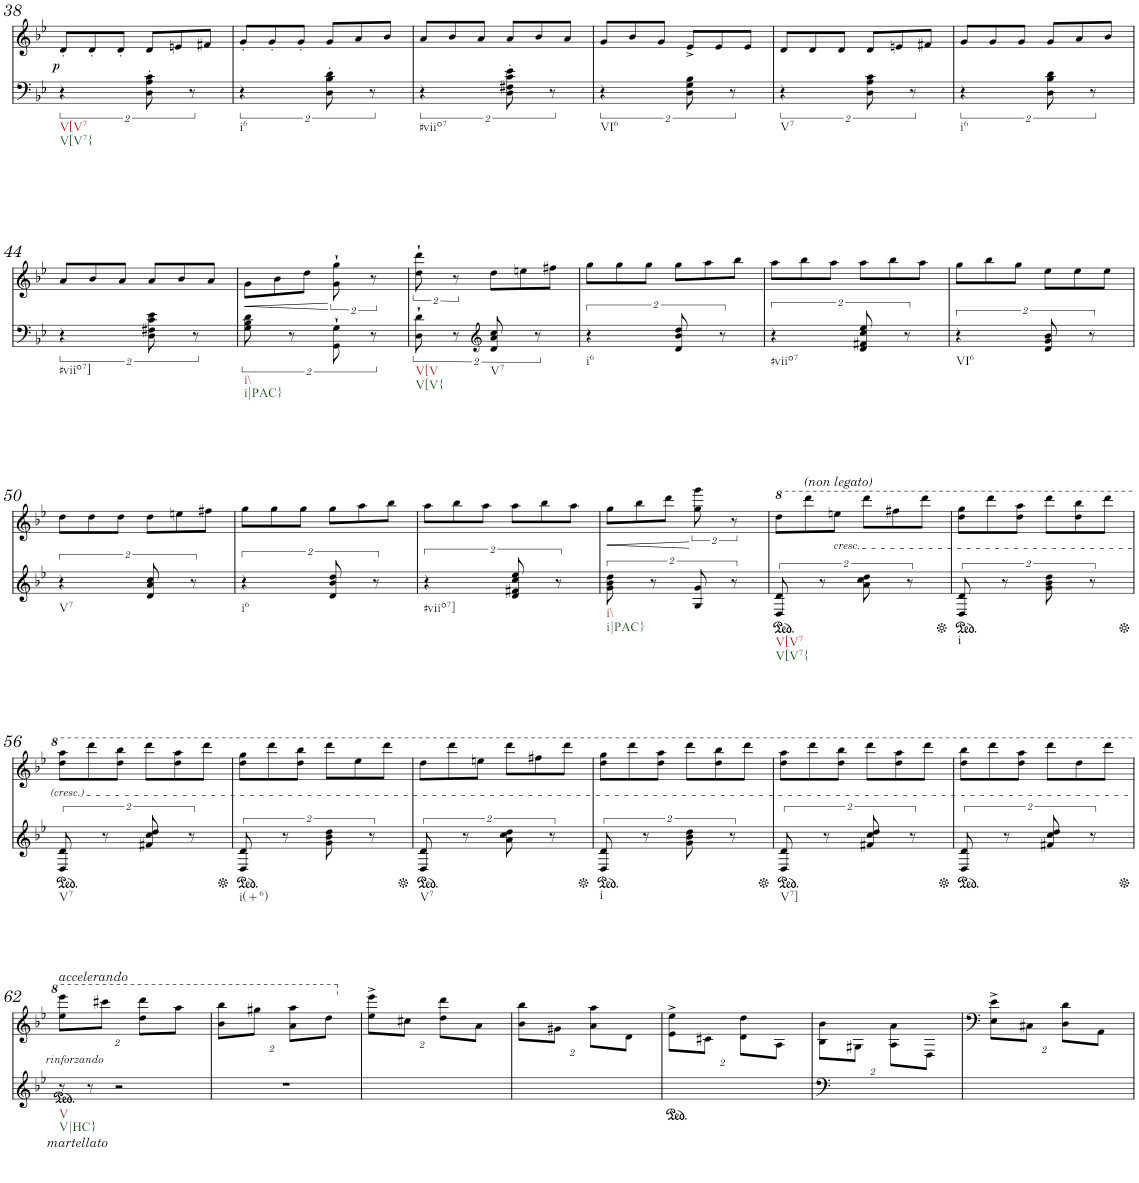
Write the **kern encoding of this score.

**kern	**kern	**dynam
*part1	*part1	*part1
*staff2	*staff1	*staff1/2
*I"Piano	*	*
*I'Pno.	*	*
!!LO:PB:g=z
*clefG2	*clefF4	*
*k[b-e-]	*k[b-e-]	*
*M6/8	*M6/8	*
=38	=38	=38
!LO:TX:b:t=V[V7	!	!
!LO:TX:b:t=V[V7{	!	!
!	!	!LO:DY:b
8%3r	8d'/L	p
.	8d'/	.
.	8d'/J	.
16%3D\' 16%3A\' 16%3c\'	8d/L	.
.	8en/	.
16%3r	.	.
.	8f#X/J	.
=39	=39	=39
!LO:TX:b:t=i6	!	!
8%3r	8g'/L	.
.	8g'/	.
.	8g'/J	.
16%3D\' 16%3B-\' 16%3d\'	8g/L	.
.	8a/	.
16%3r	.	.
.	8b-/J	.
=40	=40	=40
!LO:TX:b:t=#viio7	!	!
8%3r	8a/L	.
.	8b-/	.
.	8a/J	.
16%3D\' 16%3F#X\' 16%3c\' 16%3e-\'	8a/L	.
.	8b-/	.
16%3r	.	.
.	8a/J	.
=41	=41	=41
!LO:TX:b:t=VI6	!	!
8%3r	8g/L	.
.	8b-/	.
.	8g/J	.
16%3D\ 16%3G\ 16%3B-\	8e-^/L	.
.	8e-/	.
16%3r	.	.
.	8e-/J	.
=42	=42	=42
!LO:TX:b:t=V7	!	!
8%3r	8d/L	.
.	8d/	.
.	8d/J	.
16%3D\ 16%3A\ 16%3c\	8d/L	.
.	8en/	.
16%3r	.	.
.	8f#X/J	.
=43	=43	=43
!LO:TX:b:t=i6	!	!
8%3r	8g/L	.
.	8g/	.
.	8g/J	.
16%3D\ 16%3B-\ 16%3d\	8g/L	.
.	8a/	.
16%3r	.	.
.	8b-/J	.
!!LO:LB:g=z
=44	=44	=44
!LO:TX:b:t=#viio7]	!	!
8%3r	8a/L	.
.	8b-/	.
.	8a/J	.
16%3D\ 16%3F#X\ 16%3c\ 16%3e-\	8a/L	.
.	8b-/	.
16%3r	.	.
.	8a/J	.
=45	=45	=45
!LO:TX:b:t=i\\	!	!
!LO:TX:b:t=i|PAC}	!	!
!	!	!LO:HP:b
16%3G\ 16%3B-\ 16%3d\	8g\L	<
.	8b-\	.
16%3r	.	.
.	8dd\J	.
16%3GG\` 16%3G\`	16%3g\` 16%3gg\`	[
16%3r	16%3r	.
=46	=46	=46
!LO:TX:b:t=V[V	!	!
!LO:TX:b:t=V[V{	!	!
16%3D\` 16%3d\`	16%3dd\` 16%3ddd\`	.
16%3r	16%3r	.
*clefG2	*	*
!LO:TX:b:t=V7	!	!
16%3d/ 16%3a/ 16%3cc/	8dd\L	.
.	8een\	.
16%3r	.	.
.	8ff#X\J	.
=47	=47	=47
!LO:TX:b:t=i6	!	!
8%3r	8gg\L	.
.	8gg\	.
.	8gg\J	.
16%3d/ 16%3b-/ 16%3dd/	8gg\L	.
.	8aa\	.
16%3r	.	.
.	8bb-\J	.
=48	=48	=48
!LO:TX:b:t=#viio7	!	!
8%3r	8aa\L	.
.	8bb-\	.
.	8aa\J	.
16%3d/ 16%3f#X/ 16%3cc/ 16%3ee-/	8aa\L	.
.	8bb-\	.
16%3r	.	.
.	8aa\J	.
=49	=49	=49
!LO:TX:b:t=VI6	!	!
8%3r	8gg\L	.
.	8bb-\	.
.	8gg\J	.
16%3d/ 16%3g/ 16%3b-/	8ee-\L	.
.	8ee-\	.
16%3r	.	.
.	8ee-\J	.
!!LO:LB:g=z
=50	=50	=50
!LO:TX:b:t=V7	!	!
8%3r	8dd\L	.
.	8dd\	.
.	8dd\J	.
16%3d/ 16%3a/ 16%3cc/	8dd\L	.
.	8een\	.
16%3r	.	.
.	8ff#X\J	.
=51	=51	=51
!LO:TX:b:t=i6	!	!
8%3r	8gg\L	.
.	8gg\	.
.	8gg\J	.
16%3d/ 16%3b-/ 16%3dd/	8gg\L	.
.	8aa\	.
16%3r	.	.
.	8bb-\J	.
=52	=52	=52
!LO:TX:b:t=#viio7]	!	!
8%3r	8aa\L	.
.	8bb-\	.
.	8aa\J	.
16%3d/ 16%3f#X/ 16%3cc/ 16%3ee-/	8aa\L	.
.	8bb-\	.
16%3r	.	.
.	8aa\J	.
=53	=53	=53
!LO:TX:b:t=i\\	!	!
!LO:TX:b:t=i|PAC}	!	!
!	!	!LO:HP:b
16%3g\ 16%3b-\ 16%3dd\	8gg\L	<
.	8bb-\	.
16%3r	.	.
.	8ddd\J	.
16%3G/ 16%3g/	16%3gg\ 16%3ggg\	[
16%3r	16%3r	.
=54	=54	=54
!LO:TX:b:t=V[V7	!	!
!LO:TX:b:t=V[V7{	!	!
16%3D/ 16%3d/	8ddd\L	.
!	!LO:TX:a:i:t=(non legato)	!
.	8dddd\	.
16%3r	.	.
!	!LO:TX:b:i:t=cresc.	!
.	8eeen\J	.
16%3a\ 16%3cc\ 16%3dd\	8dddd\L	.
.	8fff#X\	.
16%3r	.	.
.	8dddd\J	.
=55	=55	=55
!LO:TX:b:t=i	!	!
16%3D/ 16%3d/	8ddd\ 8ggg\L	.
.	8dddd\	.
16%3r	.	.
.	8ddd\ 8aaa\J	.
16%3g\ 16%3b-\ 16%3dd\	8dddd\L	.
.	8ddd\ 8bbb-\	.
16%3r	.	.
.	8dddd\J	.
!!LO:LB:g=z
=56	=56	=56
!LO:TX:b:t=V7	!	!
16%3D/ 16%3d/	8ddd\ 8aaa\L	.
.	8dddd\	.
16%3r	.	.
.	8ddd\ 8bbb-\J	.
16%3f#X/ 16%3cc/ 16%3dd/	8dddd\L	.
.	8ddd\ 8aaa\	.
16%3r	.	.
.	8dddd\J	.
=57	=57	=57
!LO:TX:b:t=i(+6)	!	!
16%3D/ 16%3d/	8ddd\ 8ggg\L	.
.	8dddd\	.
16%3r	.	.
.	8ddd\ 8bbb-\J	.
16%3g\ 16%3b-\ 16%3dd\	8dddd\L	.
.	8eee-\	.
16%3r	.	.
.	8dddd\J	.
=58	=58	=58
!LO:TX:b:t=V7	!	!
16%3D/ 16%3d/	8ddd\L	.
.	8dddd\	.
16%3r	.	.
.	8eeen\J	.
16%3a\ 16%3cc\ 16%3dd\	8dddd\L	.
.	8fff#X\	.
16%3r	.	.
.	8dddd\J	.
=59	=59	=59
!LO:TX:b:t=i	!	!
16%3D/ 16%3d/	8ddd\ 8ggg\L	.
.	8dddd\	.
16%3r	.	.
.	8ddd\ 8aaa\J	.
16%3g\ 16%3b-\ 16%3dd\	8dddd\L	.
.	8ddd\ 8bbb-\	.
16%3r	.	.
.	8dddd\J	.
=60	=60	=60
!LO:TX:b:t=V7]	!	!
16%3D/ 16%3d/	8ddd\ 8aaa\L	.
.	8dddd\	.
16%3r	.	.
.	8ddd\ 8bbb-\J	.
16%3f#X/ 16%3cc/ 16%3dd/	8dddd\L	.
.	8ddd\ 8aaa\	.
16%3r	.	.
.	8dddd\J	.
=61	=61	=61
16%3D/ 16%3d/	8ddd\ 8bbb-\L	.
.	8dddd\	.
16%3r	.	.
.	8ddd\ 8aaa\J	.
16%3f#X/ 16%3cc/ 16%3dd/	8dddd\L	.
.	8ddd\	.
16%3r	.	.
.	8dddd\J	.
!!LO:LB:g=z
=62	=62	=62
*	*Xbrackettup	*
!	!LO:TX:a:i:t=accelerando	!
!LO:TX:b:i:t=martellato	!	!
!LO:TX:b:t=V	!	!
!LO:TX:b:t=V|HC}	!	!
!	!	!LO:DY:b
8r	16%3eee-\ 16%3eeee-\L	other-dynamics
8r	.	.
.	16%3cccc#X\J	.
2r	.	.
.	16%3ddd\ 16%3dddd\L	.
.	16%3aaa\J	.
=63	=63	=63
2.r	16%3bb-\ 16%3bbb-\L	.
.	16%3ggg#X\J	.
.	16%3aa\ 16%3aaa\L	.
.	16%3ddd\J	.
=64	=64	=64
2.ryy	16%3ee-\^ 16%3eee-\^L	.
.	16%3cc#X\J	.
.	16%3dd\ 16%3ddd\L	.
.	16%3a\J	.
=65	=65	=65
2.ryy	16%3b-\ 16%3bb-\L	.
.	16%3g#X\J	.
.	16%3a\ 16%3aa\L	.
.	16%3d\J	.
=66	=66	=66
2.ryy	16%3e-\^> 16%3ee-\^>L	.
.	16%3c#X\J	.
.	16%3d\ 16%3dd\L	.
.	16%3A\J	.
=67	=67	=67
2.ryy	16%3B-\ 16%3b-\L	.
.	16%3G#X\J	.
.	16%3A\ 16%3a\L	.
.	16%3D\J	.
=68	=68	=68
2.ryy	16%3E-\^ 16%3e-\^L	.
.	16%3C#X\J	.
.	16%3D\ 16%3d\L	.
.	16%3AA\J	.
=	=	=
*-	*-	*-
